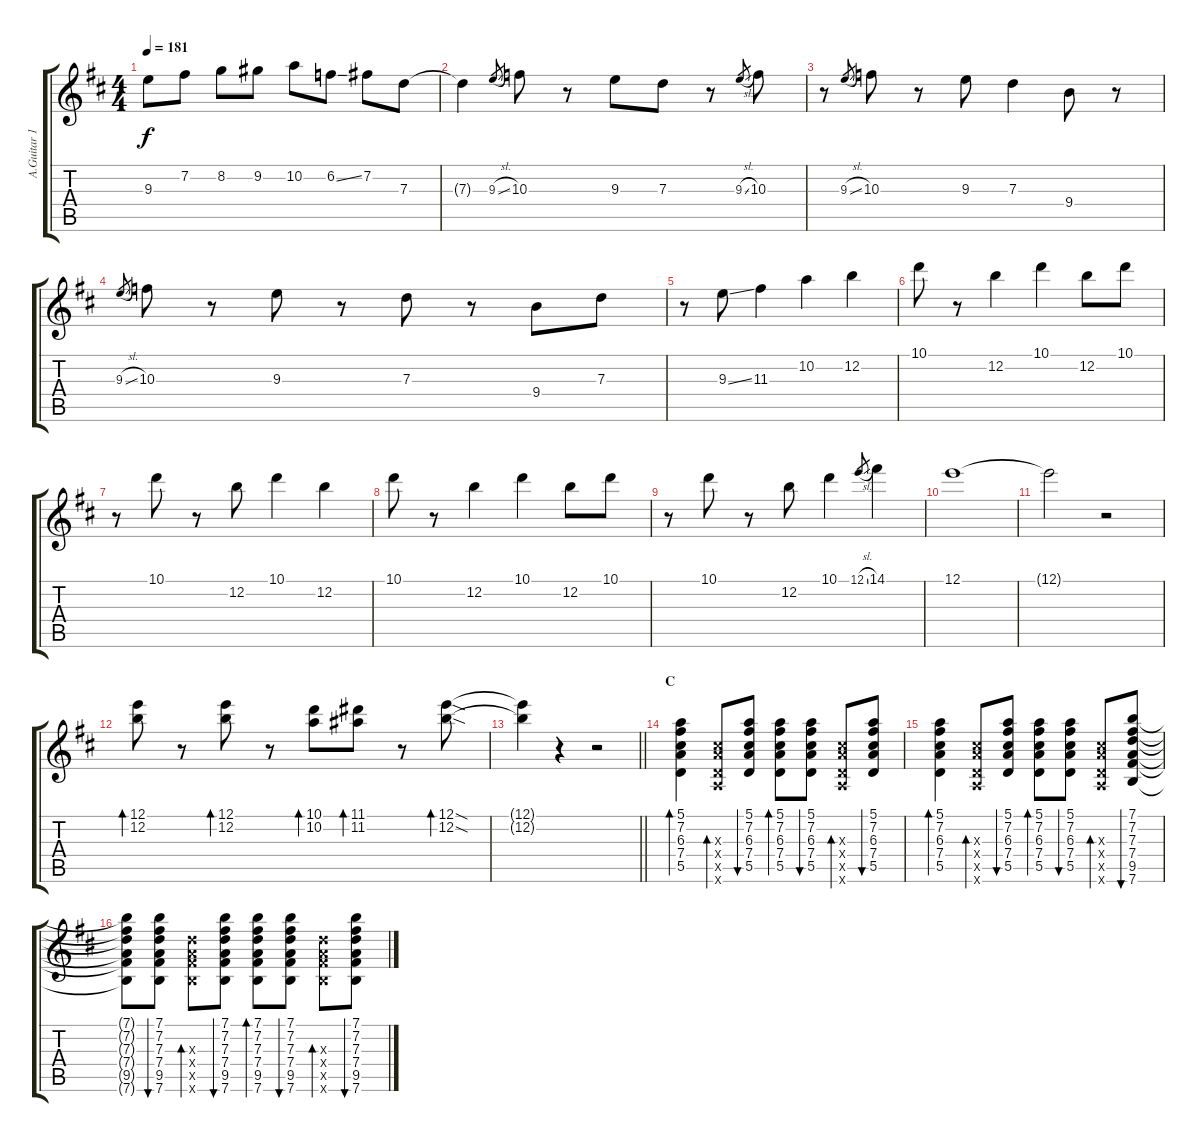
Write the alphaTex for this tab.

\track ("A.Guitar 1" "A.Guitar 1") {instrument acousticguitarnylon}
\staff {score tabs}
\tuning (E4 B3 G3 D3 A2 E2) {hide}
\ts (4 4)
\tempo 181
\clef g2
\ks d
9.3{t}.8{dy f} 7.2.8 8.2.8 9.2.8 10.2.8 6.2{ss}.8 7.2.8 7.3.8 |
7.3{t}.4 9.3{sl}.8{gr} 10.3.8 r.8 9.3.8 7.3.8 r.8 9.3{sl}.8{gr} 10.3.8 |
r.8 9.3{sl}.8{gr} 10.3.8 r.8 9.3.8 7.3.4 9.4.8 r.8 |
9.3{sl}.8{gr} 10.3.8 r.8 9.3.8 r.8 7.3.8 r.8 9.4.8 7.3.8 |
r.8 9.3{ss}.8 11.3.4 10.2.4 12.2.4 |
10.1.8 r.8 12.2.4 10.1.4 12.2.8 10.1.8 |
r.8 10.1.8 r.8 12.2.8 10.1.4 12.2.4 |
10.1.8 r.8 12.2.4 10.1.4 12.2.8 10.1.8 |
r.8 10.1.8 r.8 12.2.8 10.1.4 12.1{sl}.8{gr} 14.1.4 |
12.1.1 |
12.1{t}.2 r.2 |
(12.1 12.2).8{bd 60} r.8 (12.1 12.2).8{bd 60} r.8 (10.1 10.2).8{bd 60} (11.1 11.2).8{bd 60} r.8 (12.1{sod} 12.2{sod}).8{bd 60} |
\barLineRight lightlight
(12.1{t} 12.2{t}).4 r.4 r.2 |
\section ("" "C")
(5.1 7.2 6.3 7.4 5.5).4{bd 60 volume 11} (6.3{x} 7.4{x} 5.5{x} 5.6{x}).8{bd 60} (5.1 7.2 6.3 7.4 5.5).8{bu 60} (5.1 7.2 6.3 7.4 5.5).8{bd 60} (5.1 7.2 6.3 7.4 5.5).8{bu 60} (6.3{x} 7.4{x} 5.5{x} 5.6{x}).8{bd 60} (5.1 7.2 6.3 7.4 5.5).8{bu 60} |
(5.1 7.2 6.3 7.4 5.5).4{bd 60} (6.3{x} 7.4{x} 5.5{x} 5.6{x}).8{bd 60} (5.1 7.2 6.3 7.4 5.5).8{bu 60} (5.1 7.2 6.3 7.4 5.5).8{bd 60} (5.1 7.2 6.3 7.4 5.5).8{bu 60} (6.3{x} 7.4{x} 5.5{x} 5.6{x}).8{bd 60} (7.1 7.2 7.3 7.4 9.5 7.6).8{bu 60} |
(7.1{t} 7.2{t} 7.3{t} 7.4{t} 9.5{t} 7.6{t}).8 (7.1 7.2 7.3 7.4 9.5 7.6).8{bu 60} (7.3{x} 7.4{x} 9.5{x} 7.6{x}).8{bd 60} (7.1 7.2 7.3 7.4 9.5 7.6).8{bu 60} (7.1 7.2 7.3 7.4 9.5 7.6).8{bd 60} (7.1 7.2 7.3 7.4 9.5 7.6).8{bu 60} (7.3{x} 7.4{x} 9.5{x} 7.6{x}).8{bd 60} (7.1 7.2 7.3 7.4 9.5 7.6).8{bu 60}
